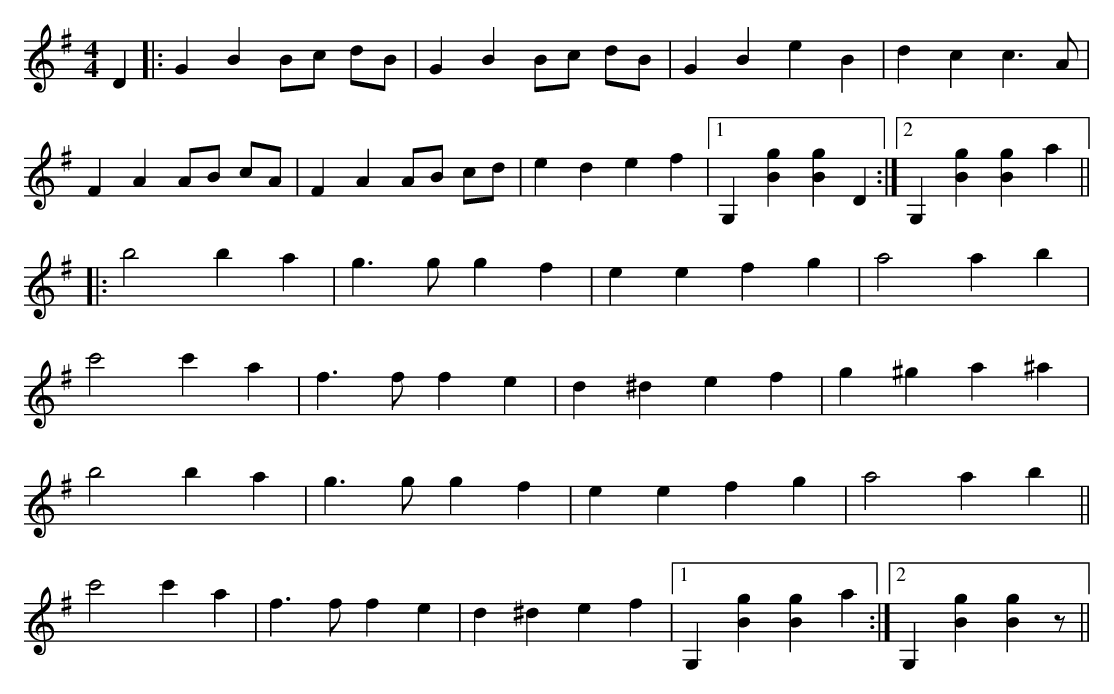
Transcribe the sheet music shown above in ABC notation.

X:1
M:4/4
K:G
D2|:G2 B2 Bc dB|G2 B2 Bc dB|G2 B2 e2 B2|d2 c2 c3A|
F2 A2 AB cA|F2 A2 AB cd|e2 d2 e2 f2|1 G,2 [B2g2] [B2g2] D2:|2 G,2 [B2g2] [B2g2] a2||
|:b4 b2 a2|g3 g g2 f2|e2 e2 f2 g2|a4 a2 b2|
c'4 c'2 a2|f3 f f2 e2|d2 ^d2e2 f2|g2 ^g2 a2 ^a2|
b4 b2 a2|g3 g g2 f2|e2 e2 f2 g2|a4 a2 b2||
c'4 c'2 a2|f3 f f2 e2|d2 ^d2e2 f2|1 G,2 [B2g2] [B2g2] a2:|2 G,2 [B2g2] [B2g2] z||
